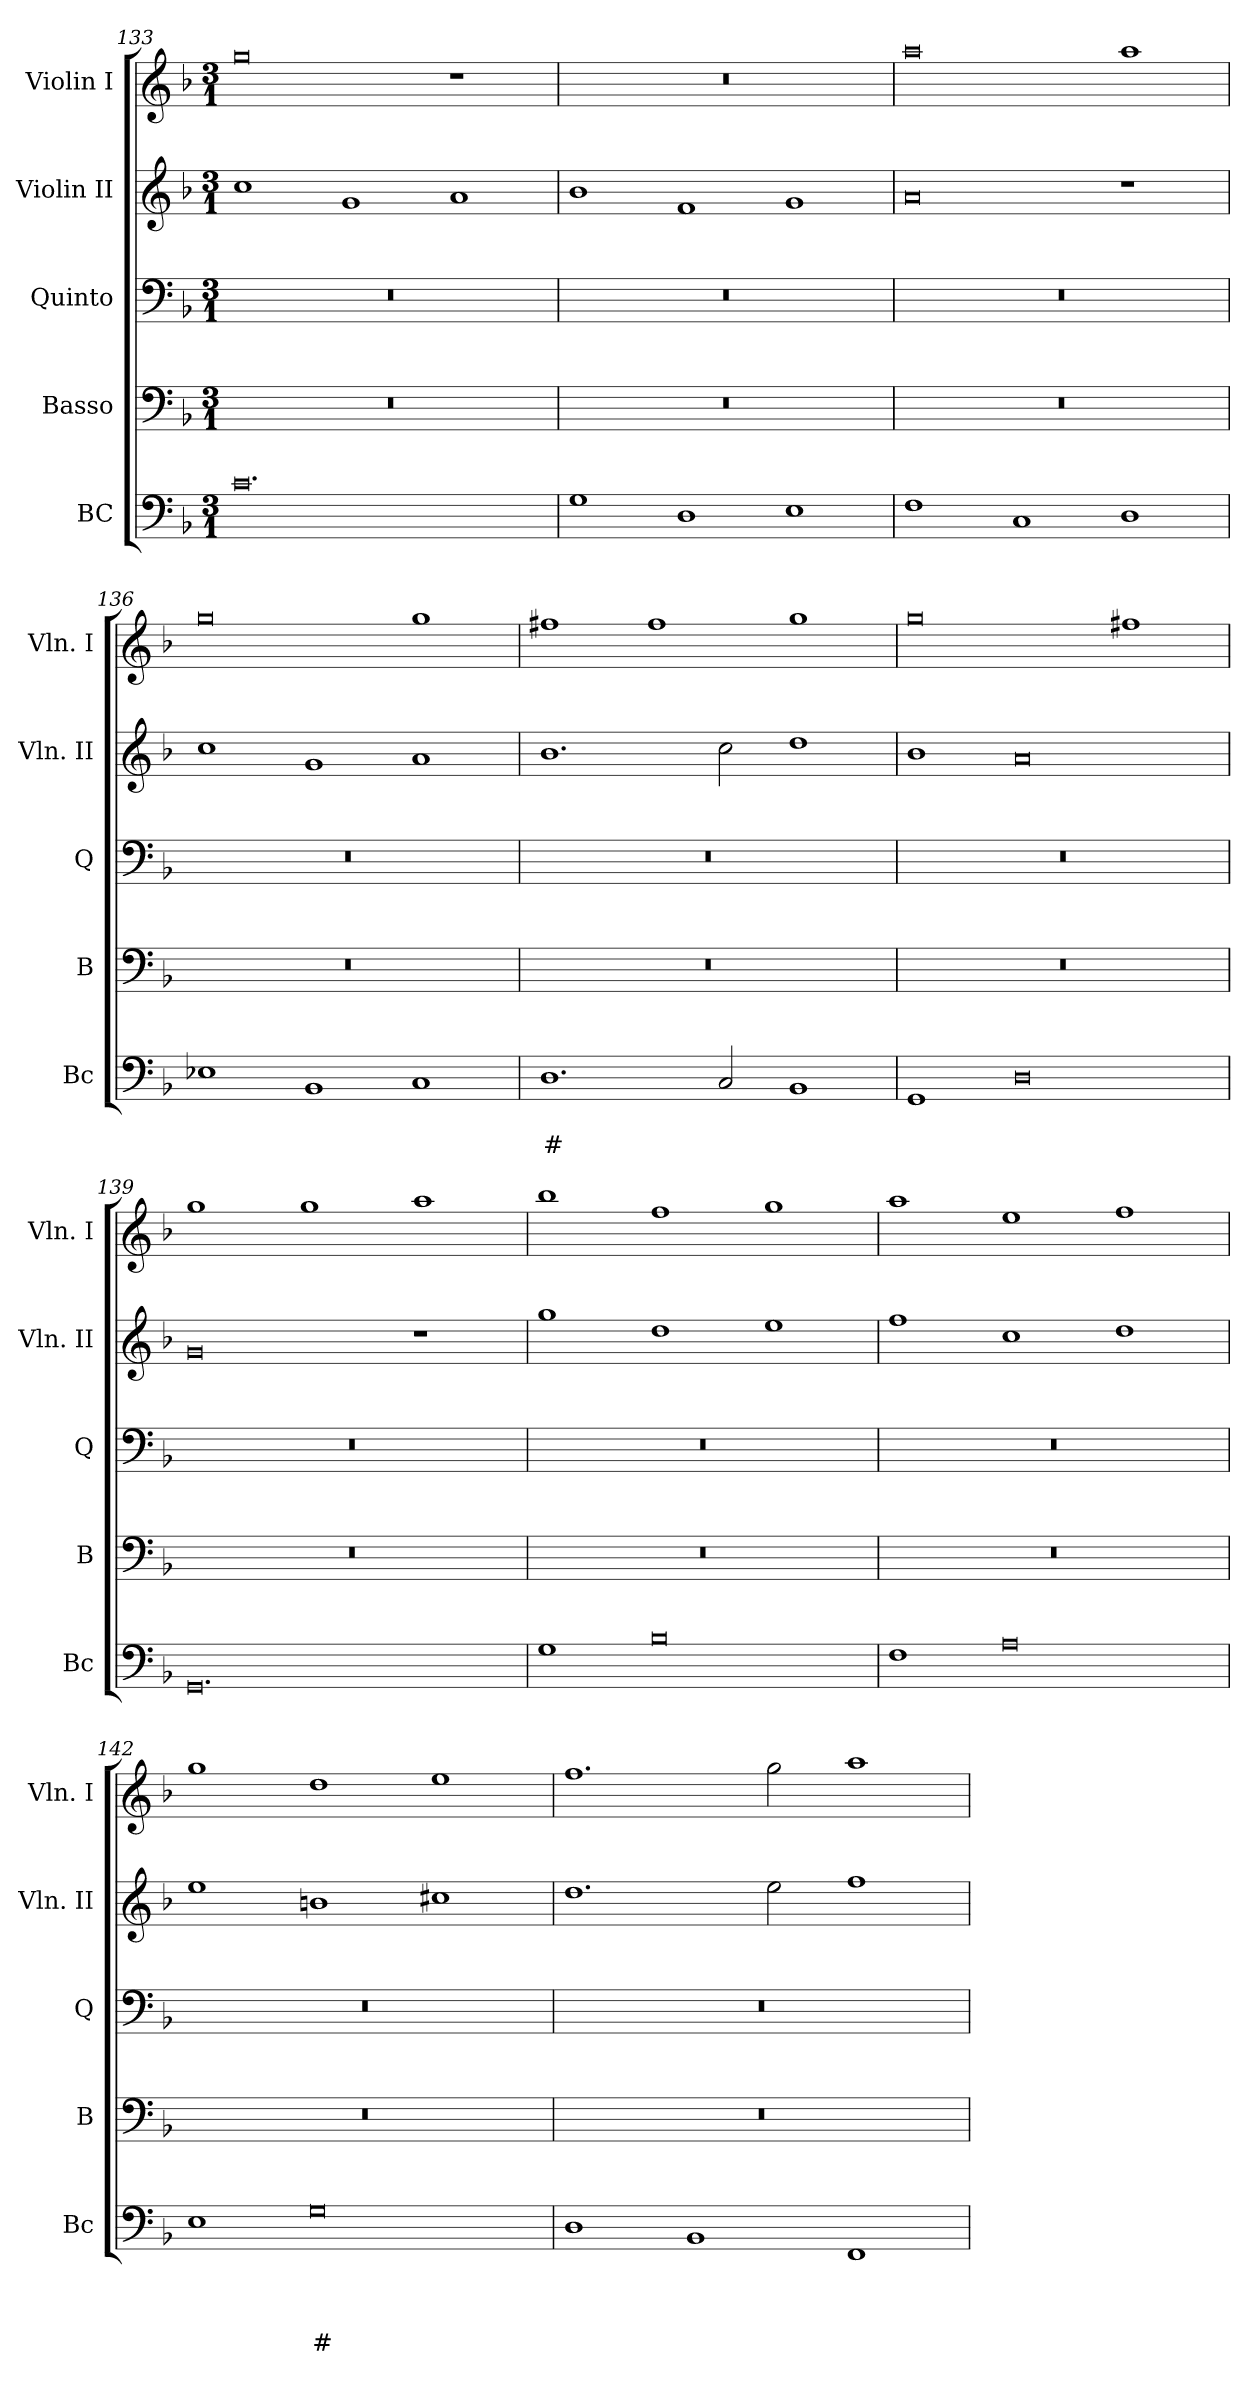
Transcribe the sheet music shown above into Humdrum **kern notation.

**kern	**text	**text	**text	**text	**kern	**kern	**kern	**kern
*part5	*part5	*part5	*part5	*part5	*part4	*part3	*part2	*part1
*staff5	*staff5	*staff5	*staff5	*staff5	*staff4	*staff3	*staff2	*staff1
*I"BC	*	*	*	*	*I"Basso	*I"Quinto	*I"Violin II	*I"Violin I
*I'Bc	*	*	*	*	*I'B	*I'Q	*I'Vln. II	*I'Vln. I
*clefF4	*	*	*	*	*clefF4	*clefF4	*clefG2	*clefG2
*k[b-]	*	*	*	*	*k[b-]	*k[b-]	*k[b-]	*k[b-]
*F:	*	*	*	*	*F:	*F:	*F:	*F:
*M3/1	*	*	*	*	*M3/1	*M3/1	*M3/1	*M3/1
=133	=133	=133	=133	=133	=133	=133	=133	=133
0.c	.	.	.	.	0.r	0.r	1cc	0gg
.	.	.	.	.	.	.	1g	.
.	.	.	.	.	.	.	1a	1r
=134	=134	=134	=134	=134	=134	=134	=134	=134
1G	.	.	.	.	0.r	0.r	1b-	0.r
1D	.	.	.	.	.	.	1f	.
1E	.	.	.	.	.	.	1g	.
=135	=135	=135	=135	=135	=135	=135	=135	=135
1F	.	.	.	.	0.r	0.r	0a	0aa
1C	.	.	.	.	.	.	.	.
1D	.	.	.	.	.	.	1r	1aa
=136	=136	=136	=136	=136	=136	=136	=136	=136
1E-X	.	.	.	.	0.r	0.r	1cc	0gg
1BB-	.	.	.	.	.	.	1g	.
1C	.	.	.	.	.	.	1a	1gg
=137	=137	=137	=137	=137	=137	=137	=137	=137
!	!	!LO:LY:b	!	!	!	!	!	!
1.D	.	#	.	.	0.r	0.r	1.b-	1ff#X
.	.	.	.	.	.	.	.	1ff#
2C/	.	.	.	.	.	.	2cc\	.
1BB-	.	.	.	.	.	.	1dd	1gg
!!LO:LB:g=z
=138	=138	=138	=138	=138	=138	=138	=138	=138
1GG	.	.	.	.	0.r	0.r	1b-	0gg
0D	.	.	.	.	.	.	0a	.
.	.	.	.	.	.	.	.	1ff#X
=139	=139	=139	=139	=139	=139	=139	=139	=139
0.GG	.	.	.	.	0.r	0.r	0g	1gg
.	.	.	.	.	.	.	.	1gg
.	.	.	.	.	.	.	1r	1aa
=140	=140	=140	=140	=140	=140	=140	=140	=140
1G	.	.	.	.	0.r	0.r	1gg	1bb-
0B-	.	.	.	.	.	.	1dd	1ff
.	.	.	.	.	.	.	1ee	1gg
=141	=141	=141	=141	=141	=141	=141	=141	=141
1F	.	.	.	.	0.r	0.r	1ff	1aa
0A	.	.	.	.	.	.	1cc	1ee
.	.	.	.	.	.	.	1dd	1ff
=142	=142	=142	=142	=142	=142	=142	=142	=142
1E	.	.	.	.	0.r	0.r	1ee	1gg
!	!	!	!	!LO:LY:b	!	!	!	!
0G	.	.	.	#	.	.	1bn	1dd
.	.	.	.	.	.	.	1cc#X	1ee
=143	=143	=143	=143	=143	=143	=143	=143	=143
1D	.	.	.	.	0.r	0.r	1.dd	1.ff
1BB-	.	.	.	.	.	.	.	.
.	.	.	.	.	.	.	2ee\	2gg\
1FF	.	.	.	.	.	.	1ff	1aa
=	=	=	=	=	=	=	=	=
*-	*-	*-	*-	*-	*-	*-	*-	*-
